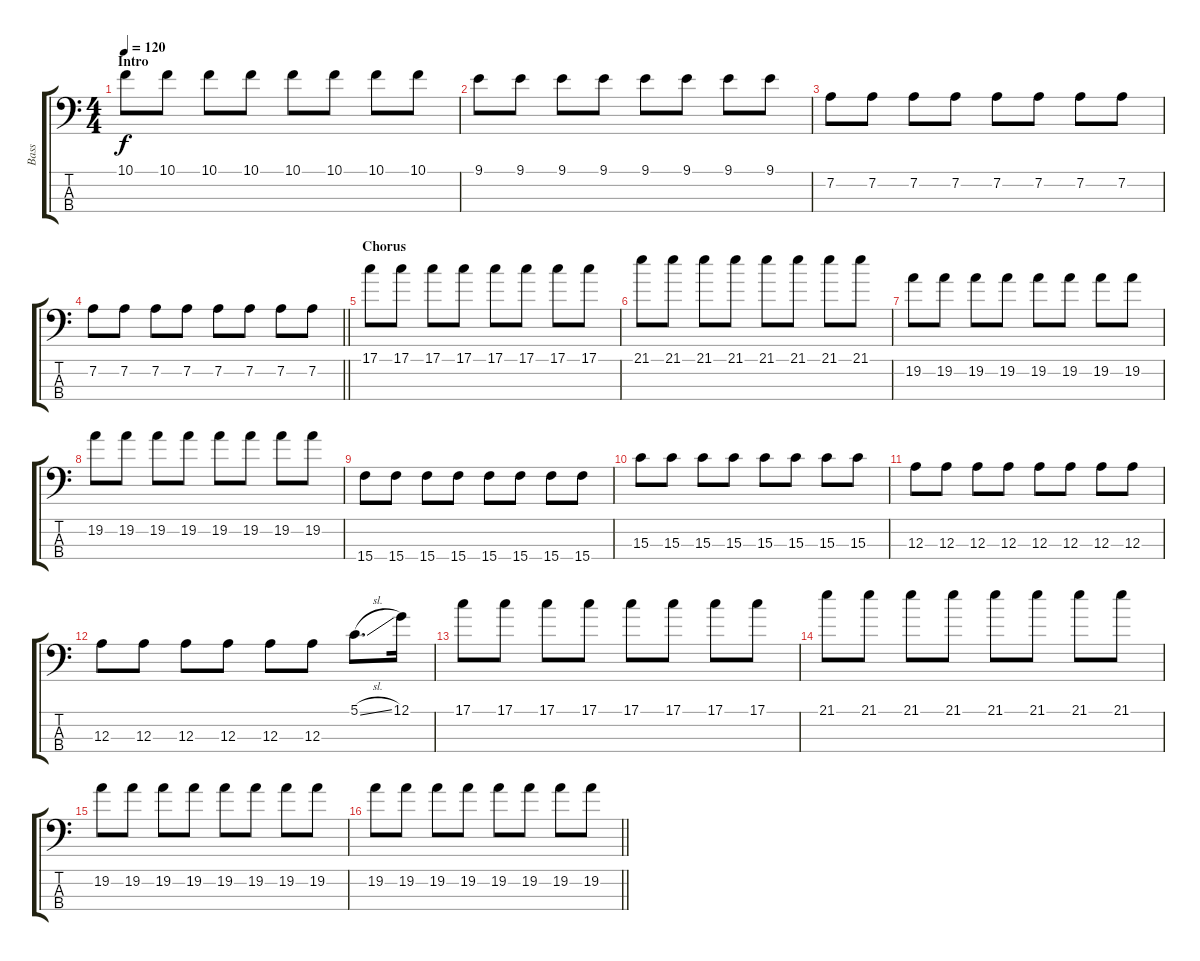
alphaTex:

\track ("Bass" "Bass") {instrument electricbassfinger}
\staff {score tabs}
\tuning (G2 D2 A1 D1) {hide}
\ts (4 4)
\section ("" "Intro")
\tempo 120
\clef f4
\ks c
10.1.8{dy f instrument electricbassfinger} 10.1.8 10.1.8 10.1.8 10.1.8 10.1.8 10.1.8 10.1.8 |
9.1.8 9.1.8 9.1.8 9.1.8 9.1.8 9.1.8 9.1.8 9.1.8 |
7.2.8 7.2.8 7.2.8 7.2.8 7.2.8 7.2.8 7.2.8 7.2.8 |
\barLineRight lightlight
7.2.8 7.2.8 7.2.8 7.2.8 7.2.8 7.2.8 7.2.8 7.2.8 |
\section ("" "Chorus")
17.1.8 17.1.8 17.1.8 17.1.8 17.1.8 17.1.8 17.1.8 17.1.8 |
21.1.8 21.1.8 21.1.8 21.1.8 21.1.8 21.1.8 21.1.8 21.1.8 |
19.2.8 19.2.8 19.2.8 19.2.8 19.2.8 19.2.8 19.2.8 19.2.8 |
19.2.8 19.2.8 19.2.8 19.2.8 19.2.8 19.2.8 19.2.8 19.2.8 |
15.4.8 15.4.8 15.4.8 15.4.8 15.4.8 15.4.8 15.4.8 15.4.8 |
15.3.8 15.3.8 15.3.8 15.3.8 15.3.8 15.3.8 15.3.8 15.3.8 |
12.3.8 12.3.8 12.3.8 12.3.8 12.3.8 12.3.8 12.3.8 12.3.8 |
12.3.8 12.3.8 12.3.8 12.3.8 12.3.8 12.3.8 5.1{sl}.8{d} 12.1.16 |
17.1.8 17.1.8 17.1.8 17.1.8 17.1.8 17.1.8 17.1.8 17.1.8 |
21.1.8 21.1.8 21.1.8 21.1.8 21.1.8 21.1.8 21.1.8 21.1.8 |
19.2.8 19.2.8 19.2.8 19.2.8 19.2.8 19.2.8 19.2.8 19.2.8 |
\barLineRight lightlight
19.2.8 19.2.8 19.2.8 19.2.8 19.2.8 19.2.8 19.2.8 19.2.8
